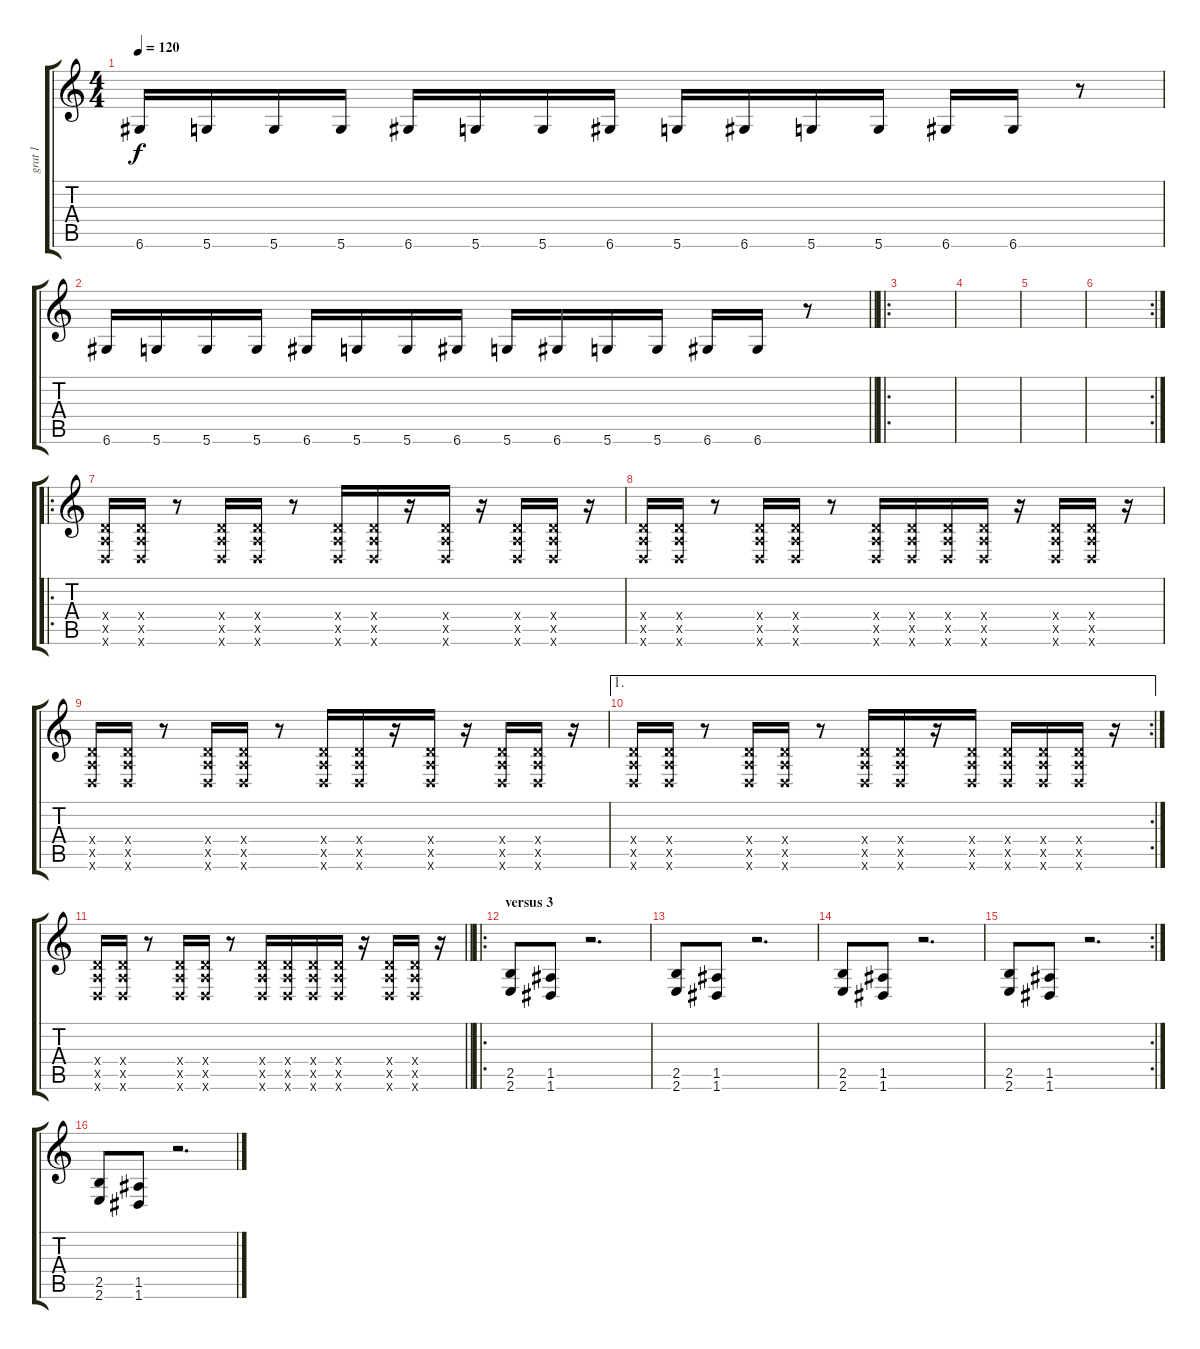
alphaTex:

\track ("grat 1" "grat 1") {instrument distortionguitar}
\staff {score tabs}
\tuning (E4 B3 G3 D3 A2 D2) {hide}
\ts (4 4)
\tempo 120
\clef g2
\ks c
6.6.16{dy f} 5.6.16 5.6.16 5.6.16 6.6.16 5.6.16 5.6.16 6.6.16 5.6.16 6.6.16 5.6.16 5.6.16 6.6.16 6.6.16 r.8 |
\barLineRight lightlight
6.6.16 5.6.16 5.6.16 5.6.16 6.6.16 5.6.16 5.6.16 6.6.16 5.6.16 6.6.16 5.6.16 5.6.16 6.6.16 6.6.16 r.8 |
\ro
|
|
|
\rc 2
|
\ro
(0.4{x} 0.5{x} 0.6{x}).16 (0.4{x} 0.5{x} 0.6{x}).16 r.8 (0.4{x} 0.5{x} 0.6{x}).16 (0.4{x} 0.5{x} 0.6{x}).16 r.8 (0.4{x} 0.5{x} 0.6{x}).16 (0.4{x} 0.5{x} 0.6{x}).16 r.16 (0.4{x} 0.5{x} 0.6{x}).16 r.16 (0.4{x} 0.5{x} 0.6{x}).16 (0.4{x} 0.5{x} 0.6{x}).16 r.16 |
(0.4{x} 0.5{x} 0.6{x}).16 (0.4{x} 0.5{x} 0.6{x}).16 r.8 (0.4{x} 0.5{x} 0.6{x}).16 (0.4{x} 0.5{x} 0.6{x}).16 r.8 (0.4{x} 0.5{x} 0.6{x}).16 (0.4{x} 0.5{x} 0.6{x}).16 (0.4{x} 0.5{x} 0.6{x}).16 (0.4{x} 0.5{x} 0.6{x}).16 r.16 (0.4{x} 0.5{x} 0.6{x}).16 (0.4{x} 0.5{x} 0.6{x}).16 r.16 |
(0.4{x} 0.5{x} 0.6{x}).16 (0.4{x} 0.5{x} 0.6{x}).16 r.8 (0.4{x} 0.5{x} 0.6{x}).16 (0.4{x} 0.5{x} 0.6{x}).16 r.8 (0.4{x} 0.5{x} 0.6{x}).16 (0.4{x} 0.5{x} 0.6{x}).16 r.16 (0.4{x} 0.5{x} 0.6{x}).16 r.16 (0.4{x} 0.5{x} 0.6{x}).16 (0.4{x} 0.5{x} 0.6{x}).16 r.16 |
\ae 1
\rc 2
(0.4{x} 0.5{x} 0.6{x}).16 (0.4{x} 0.5{x} 0.6{x}).16 r.8 (0.4{x} 0.5{x} 0.6{x}).16 (0.4{x} 0.5{x} 0.6{x}).16 r.8 (0.4{x} 0.5{x} 0.6{x}).16 (0.4{x} 0.5{x} 0.6{x}).16 r.16 (0.4{x} 0.5{x} 0.6{x}).16 (0.4{x} 0.5{x} 0.6{x}).16 (0.4{x} 0.5{x} 0.6{x}).16 (0.4{x} 0.5{x} 0.6{x}).16 r.16 |
\barLineRight lightlight
(0.4{x} 0.5{x} 0.6{x}).16 (0.4{x} 0.5{x} 0.6{x}).16 r.8 (0.4{x} 0.5{x} 0.6{x}).16 (0.4{x} 0.5{x} 0.6{x}).16 r.8 (0.4{x} 0.5{x} 0.6{x}).16 (0.4{x} 0.5{x} 0.6{x}).16 (0.4{x} 0.5{x} 0.6{x}).16 (0.4{x} 0.5{x} 0.6{x}).16 r.16 (0.4{x} 0.5{x} 0.6{x}).16 (0.4{x} 0.5{x} 0.6{x}).16 r.16 |
\ro
\section ("" "versus 3")
(2.5 2.6).8 (1.5 1.6).8 r.2{d} |
(2.5 2.6).8 (1.5 1.6).8 r.2{d} |
(2.5 2.6).8 (1.5 1.6).8 r.2{d} |
\rc 2
(2.5 2.6).8 (1.5 1.6).8 r.2{d} |
(2.5 2.6).8 (1.5 1.6).8 r.2{d}
